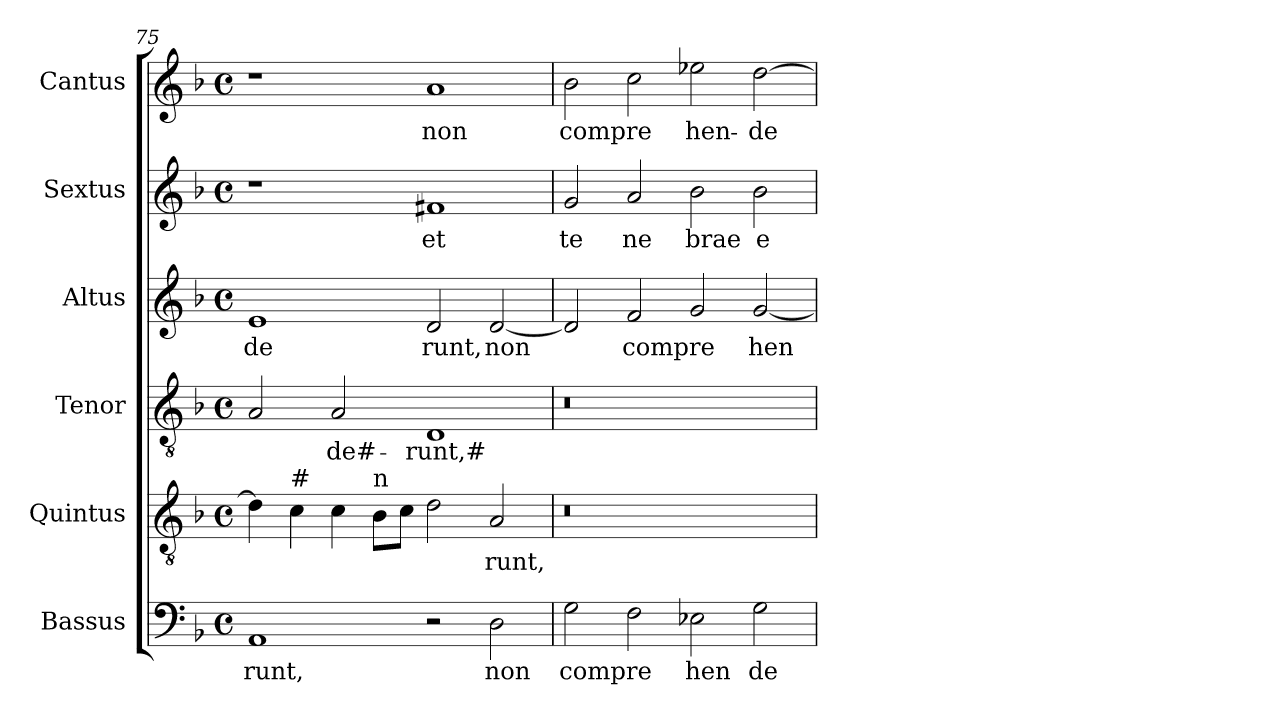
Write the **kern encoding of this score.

**kern	**text	**kern	**text	**kern	**text	**kern	**text	**kern	**text	**kern	**text
*part6	*part6	*part5	*part5	*part4	*part4	*part3	*part3	*part2	*part2	*part1	*part1
*staff6	*staff6	*staff5	*staff5	*staff4	*staff4	*staff3	*staff3	*staff2	*staff2	*staff1	*staff1
*I"Bassus	*	*I"Quintus	*	*I"Tenor	*	*I"Altus	*	*I"Sextus	*	*I"Cantus	*
*I'Bassus	*	*I'Quintus	*	*I'Tenor	*	*I'Altus	*	*I'Sextus	*	*I'Cantus	*
*clefF4	*	*clefGv2	*	*clefGv2	*	*clefG2	*	*clefG2	*	*clefG2	*
*k[b-]	*	*k[b-]	*	*k[b-]	*	*k[b-]	*	*k[b-]	*	*k[b-]	*
*F:	*	*F:	*	*F:	*	*F:	*	*F:	*	*F:	*
*M4/4	*	*M4/4	*	*M4/4	*	*M4/4	*	*M4/4	*	*M4/4	*
*met(c)	*	*met(c)	*	*met(c)	*	*met(c)	*	*met(c)	*	*met(c)	*
=75	=75	=75	=75	=75	=75	=75	=75	=75	=75	=75	=75
!	!LO:LY:b:cj	!	!	!	!	!	!LO:LY:b:cj	!	!	!	!
1AA	runt,	4d\]	.	2A/	.	1e	de	1r	.	1r	.
!	!	!LO:TX:a:t=#	!	!	!	!	!	!	!	!	!
.	.	4c\	.	.	.	.	.	.	.	.	.
!	!	!	!	!	!LO:LY:b:rj	!	!	!	!	!	!
.	.	4c\	.	2A/	-de#-	.	.	.	.	.	.
!	!	!LO:TX:a:t=n	!	!	!	!	!	!	!	!	!
.	.	8B-\L	.	.	.	.	.	.	.	.	.
.	.	8c\J	.	.	.	.	.	.	.	.	.
!	!	!	!	!	!LO:LY:b:rj	!	!LO:LY:b:cj	!	!LO:LY:b:cj	!	!LO:LY:b:cj
2r	.	2d\	.	1D	-runt,#	2d/	runt,	1f#X	et	1a	non
!	!LO:LY:b:cj	!	!LO:LY:b:cj	!	!	!	!LO:LY:b	!	!	!	!
2D\	non	2A/	-runt,	.	.	[<2d/	non	.	.	.	.
=76	=76	=76	=76	=76	=76	=76	=76	=76	=76	=76	=76
!	!LO:LY:b:cj	!	!	!	!	!	!	!	!LO:LY:b:cj	!	!LO:LY:b:cj
2G\	compre	0r	.	0r	.	2d/]	.	2g/	te	2b-\	compre
!	!	!	!	!	!	!	!LO:LY:b:cj	!	!LO:LY:b:cj	!	!
2F\	.	.	.	.	.	2f/	compre	2a/	ne	2cc\	.
!	!LO:LY:b:cj	!	!	!	!	!	!	!	!LO:LY:b:cj	!	!LO:LY:b:cj
2E-X\	hen	.	.	.	.	2g/	.	2b-\	brae	2ee-X\	hen-
!	!LO:LY:b:cj	!	!	!	!	!	!LO:LY:b	!	!LO:LY:b:cj	!	!LO:LY:b:cj
2G\	de	.	.	.	.	[>2g/	hen	2b-\	e	[>2dd\	-de-
=	=	=	=	=	=	=	=	=	=	=	=
*-	*-	*-	*-	*-	*-	*-	*-	*-	*-	*-	*-
